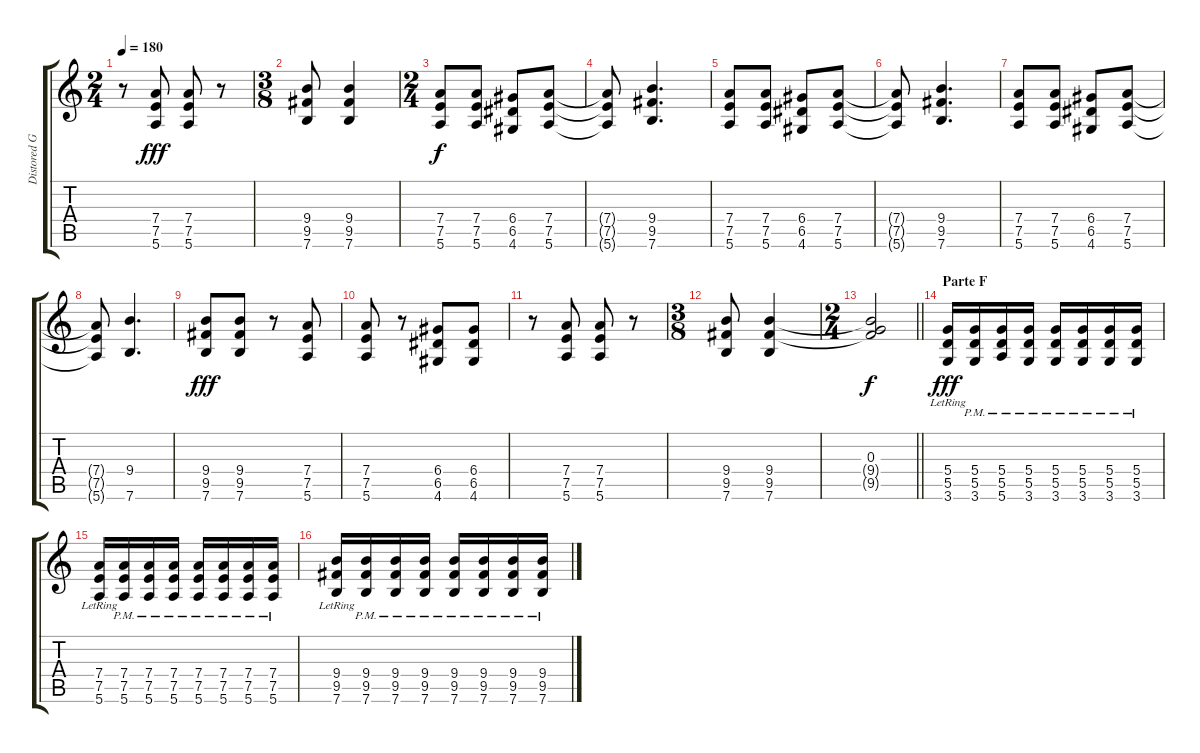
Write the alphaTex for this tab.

\track ("Distored Guitar" "Distored G") {instrument distortionguitar}
\staff {score tabs}
\tuning (E4 B3 G3 D3 A2 E2) {hide}
\ts (2 4)
\tempo 180
\clef g2
\ks c
r.8{dy fff} (7.4 7.5 5.6).8 (7.4 7.5 5.6).8 r.8 |
\ts (3 8)
(9.4 9.5 7.6).8 (9.4 9.5 7.6).4 |
\ts (2 4)
(7.4 7.5 5.6).8{dy f} (7.4 7.5 5.6).8 (6.4 6.5 4.6).8 (7.4 7.5 5.6).8 |
(7.4{t} 7.5{t} 5.6{t}).8 (9.4 9.5 7.6).4{d} |
(7.4 7.5 5.6).8 (7.4 7.5 5.6).8 (6.4 6.5 4.6).8 (7.4 7.5 5.6).8 |
(7.4{t} 7.5{t} 5.6{t}).8 (9.4 9.5 7.6).4{d} |
(7.4 7.5 5.6).8 (7.4 7.5 5.6).8 (6.4 6.5 4.6).8 (7.4 7.5 5.6).8 |
(7.4{t} 7.5{t} 5.6{t}).8 (9.4 7.6).4{d} |
(9.4 9.5 7.6).8{dy fff} (9.4 9.5 7.6).8 r.8 (7.4 7.5 5.6).8 |
(7.4 7.5 5.6).8 r.8 (6.4 6.5 4.6).8 (6.4 6.5 4.6).8 |
r.8 (7.4 7.5 5.6).8 (7.4 7.5 5.6).8 r.8 |
\ts (3 8)
(9.4 9.5 7.6).8 (9.4 9.5 7.6).4 |
\ts (2 4)
\barLineRight lightlight
(0.3 9.4{t} 9.5{t}).2{dy f} |
\section ("" "Parte F")
(5.4{lr} 5.5 3.6).16{dy fff} (5.4{pm} 5.5{pm} 3.6{pm}).16 (5.4{pm} 5.5{pm} 5.6{pm}).16 (5.4{pm} 5.5{pm} 3.6{pm}).16 (5.4{pm} 5.5{pm} 3.6{pm}).16 (5.4{pm} 5.5{pm} 3.6{pm}).16 (5.4{pm} 5.5{pm} 3.6{pm}).16 (5.4{pm} 5.5{pm} 3.6{pm}).16 |
(7.4{lr} 7.5{lr} 5.6{lr}).16 (7.4{pm} 7.5{pm} 5.6{pm}).16 (7.4{pm} 7.5{pm} 5.6{pm}).16 (7.4{pm} 7.5{pm} 5.6{pm}).16 (7.4{pm} 7.5{pm} 5.6{pm}).16 (7.4{pm} 7.5{pm} 5.6{pm}).16 (7.4{pm} 7.5{pm} 5.6{pm}).16 (7.4{pm} 7.5{pm} 5.6{pm}).16 |
(9.4{lr} 9.5{lr} 7.6{lr}).16 (9.4{pm} 9.5{pm} 7.6{pm}).16 (9.4{pm} 9.5{pm} 7.6{pm}).16 (9.4{pm} 9.5{pm} 7.6{pm}).16 (9.4{pm} 9.5{pm} 7.6{pm}).16 (9.4{pm} 9.5{pm} 7.6{pm}).16 (9.4{pm} 9.5{pm} 7.6{pm}).16 (9.4{pm} 9.5{pm} 7.6{pm}).16
